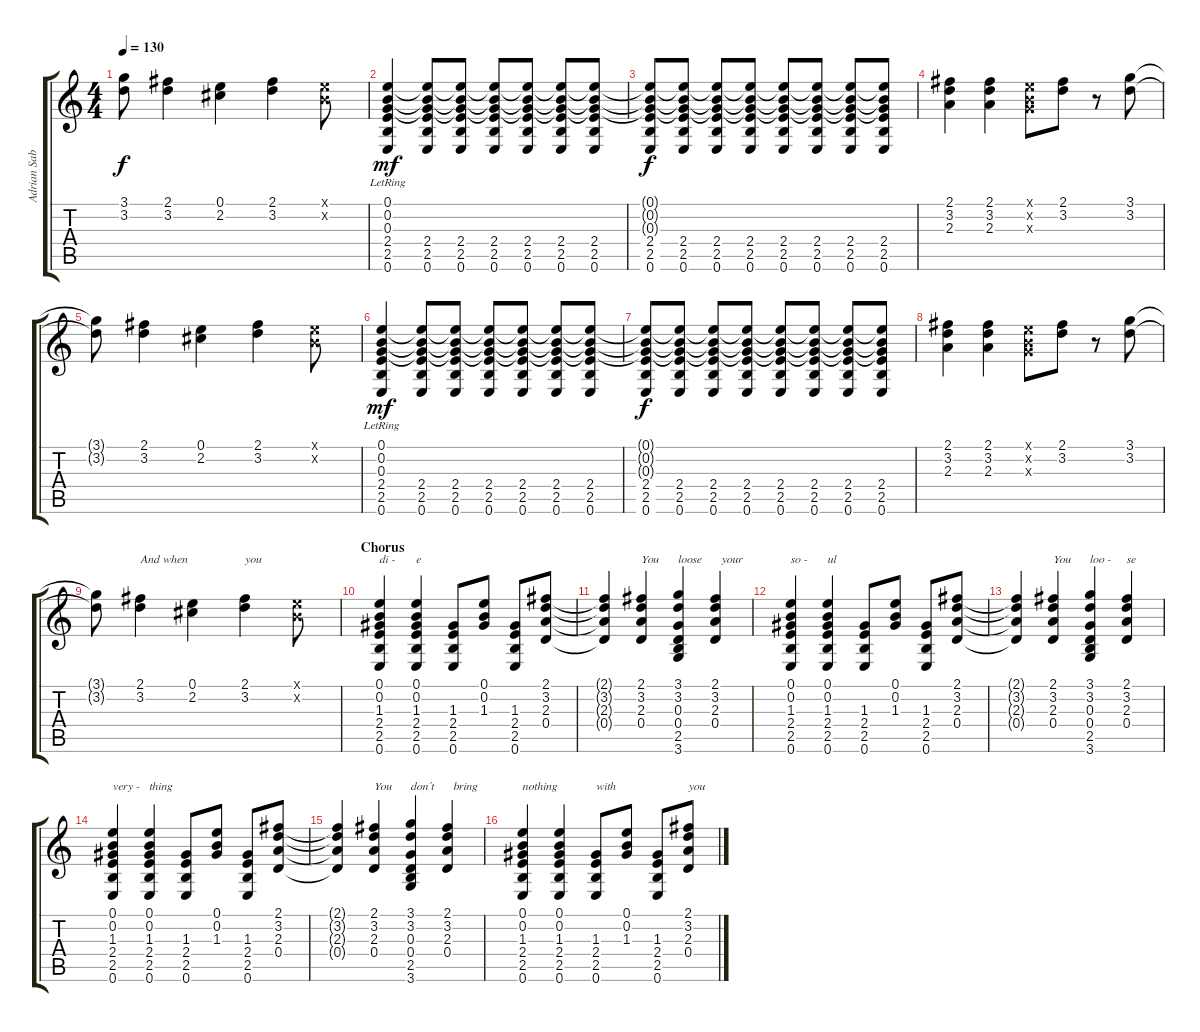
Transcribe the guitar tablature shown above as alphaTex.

\track ("Adrian Sabbath" "Adrian Sab") {instrument acousticguitarsteel}
\staff {score tabs}
\tuning (E4 B3 G3 D3 A2 E2) {hide}
\ts (4 4)
\tempo 130
\clef g2
\ks c
(3.1{t} 3.2{t}).8{dy f} (2.1 3.2).4 (0.1 2.2).4 (2.1 3.2).4 (0.1{x} 0.2{x}).8 |
(0.1{lr} 0.2{lr} 0.3{lr} 2.4 2.5 0.6).4{dy mf} (0.1{t} 0.2{t} 0.3{t} 2.4 2.5 0.6).8 (0.1{t} 0.2{t} 0.3{t} 2.4 2.5 0.6).8 (0.1{t} 0.2{t} 0.3{t} 2.4 2.5 0.6).8 (0.1{t} 0.2{t} 0.3{t} 2.4 2.5 0.6).8 (0.1{t} 0.2{t} 0.3{t} 2.4 2.5 0.6).8 (0.1{t} 0.2{t} 0.3{t} 2.4 2.5 0.6).8 |
(0.1{t} 0.2{t} 0.3{t} 2.4 2.5 0.6).8{dy f} (0.1{t} 0.2{t} 0.3{t} 2.4 2.5 0.6).8 (0.1{t} 0.2{t} 0.3{t} 2.4 2.5 0.6).8 (0.1{t} 0.2{t} 0.3{t} 2.4 2.5 0.6).8 (0.1{t} 0.2{t} 0.3{t} 2.4 2.5 0.6).8 (0.1{t} 0.2{t} 0.3{t} 2.4 2.5 0.6).8 (0.1{t} 0.2{t} 0.3{t} 2.4 2.5 0.6).8 (0.1{t} 0.2{t} 0.3{t} 2.4 2.5 0.6).8 |
(2.1 3.2 2.3).4 (2.1 3.2 2.3).4 (0.1{x} 0.2{x} 0.3{x}).8 (2.1 3.2).8 r.8 (3.1 3.2).8 |
(3.1{t} 3.2{t}).8 (2.1 3.2).4 (0.1 2.2).4 (2.1 3.2).4 (0.1{x} 0.2{x}).8 |
(0.1{lr} 0.2{lr} 0.3{lr} 2.4 2.5 0.6).4{dy mf} (0.1{t} 0.2{t} 0.3{t} 2.4 2.5 0.6).8 (0.1{t} 0.2{t} 0.3{t} 2.4 2.5 0.6).8 (0.1{t} 0.2{t} 0.3{t} 2.4 2.5 0.6).8 (0.1{t} 0.2{t} 0.3{t} 2.4 2.5 0.6).8 (0.1{t} 0.2{t} 0.3{t} 2.4 2.5 0.6).8 (0.1{t} 0.2{t} 0.3{t} 2.4 2.5 0.6).8 |
(0.1{t} 0.2{t} 0.3{t} 2.4 2.5 0.6).8{dy f} (0.1{t} 0.2{t} 0.3{t} 2.4 2.5 0.6).8 (0.1{t} 0.2{t} 0.3{t} 2.4 2.5 0.6).8 (0.1{t} 0.2{t} 0.3{t} 2.4 2.5 0.6).8 (0.1{t} 0.2{t} 0.3{t} 2.4 2.5 0.6).8 (0.1{t} 0.2{t} 0.3{t} 2.4 2.5 0.6).8 (0.1{t} 0.2{t} 0.3{t} 2.4 2.5 0.6).8 (0.1{t} 0.2{t} 0.3{t} 2.4 2.5 0.6).8 |
(2.1 3.2 2.3).4 (2.1 3.2 2.3).4 (0.1{x} 0.2{x} 0.3{x}).8 (2.1 3.2).8 r.8 (3.1 3.2).8 |
(3.1{t} 3.2{t}).8 (2.1 3.2).4{txt "And when "} (0.1 2.2).4 (2.1 3.2).4{txt "you"} (0.1{x} 0.2{x}).8 |
\section ("" "Chorus")
(0.1 0.2 1.3 2.4 2.5 0.6).4{txt "di -"} (0.1 0.2 1.3 2.4 2.5 0.6).4{txt "e"} (1.3 2.4 2.5 0.6).8 (0.1 0.2 1.3).8 (1.3 2.4 2.5 0.6).8 (2.1 3.2 2.3 0.4).8 |
(2.1{t} 3.2{t} 2.3{t} 0.4{t}).4 (2.1 3.2 2.3 0.4).4{txt "You"} (3.1 3.2 0.3 0.4 2.5 3.6).4{txt "loose"} (2.1 3.2 2.3 0.4).4{txt "  your"} |
(0.1 0.2 1.3 2.4 2.5 0.6).4{txt "so -"} (0.1 0.2 1.3 2.4 2.5 0.6).4{txt "ul"} (1.3 2.4 2.5 0.6).8 (0.1 0.2 1.3).8 (1.3 2.4 2.5 0.6).8 (2.1 3.2 2.3 0.4).8 |
(2.1{t} 3.2{t} 2.3{t} 0.4{t}).4 (2.1 3.2 2.3 0.4).4{txt "You"} (3.1 3.2 0.3 0.4 2.5 3.6).4{txt "loo -"} (2.1 3.2 2.3 0.4).4{txt "se"} |
(0.1 0.2 1.3 2.4 2.5 0.6).4{txt "very -"} (0.1 0.2 1.3 2.4 2.5 0.6).4{txt "thing"} (1.3 2.4 2.5 0.6).8 (0.1 0.2 1.3).8 (1.3 2.4 2.5 0.6).8 (2.1 3.2 2.3 0.4).8 |
(2.1{t} 3.2{t} 2.3{t} 0.4{t}).4 (2.1 3.2 2.3 0.4).4{txt "You "} (3.1 3.2 0.3 0.4 2.5 3.6).4{txt "don´t"} (2.1 3.2 2.3 0.4).4{txt "  bring"} |
(0.1 0.2 1.3 2.4 2.5 0.6).4{txt "nothing"} (0.1 0.2 1.3 2.4 2.5 0.6).4 (1.3 2.4 2.5 0.6).8{txt "with"} (0.1 0.2 1.3).8 (1.3 2.4 2.5 0.6).8 (2.1 3.2 2.3 0.4).8{txt "you"}
